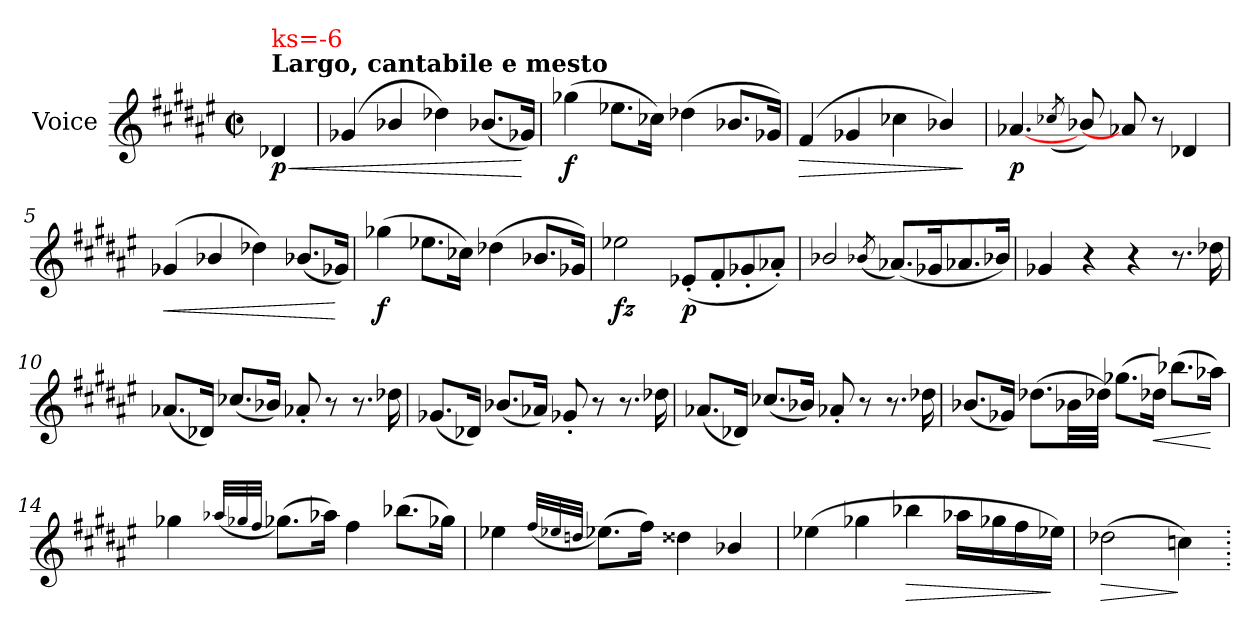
**kern	**dynam
*part1	*part1
*staff1	*staff1
*I"Voice	*
*I'V	*
*clefG2	*
*k[f#c#g#d#a#e#]	*
*M2/2	*
*met(c|)	*
=	=
!LO:TX:a:B:t=Largo, cantabile e mesto	!
!LO:TX:a:color=#FF0000:t=ks=-6	!
!	!LO:HP:b
!	!LO:DY:n=1:b
4d-Xi/	< p
=1	=1
(>4g-Xi/	.
4b-Xi/	.
4dd-Xi\)	.
(<8.b-Xi/L	.
16g-Xi/Jk)	[
=2	=2
!	!LO:DY:b
(>4gg-Xi\	f
8.ee-Xi\L	.
16cc-Xi\Jk)	.
(>4dd-Xi\	.
8.b-Xi/L	.
16g-Xi/Jk)	.
=3	=3
!	!LO:HP:b
(>4f#i/	>
4g-Xi/	.
4cc-Xi\	.
4b-Xi/)	.
.	]
=4	=4
!	!LO:DY:b
[4.a-Xi/	p
(<8qcc-Xi/	.
8b-Xi/)	.
8a-Xi/]	.
8r	.
4d-Xi/	.
!!LO:LB:g=z
=5	=5
!	!LO:HP:b
(>4g-Xi/	<
4b-Xi/	.
4dd-Xi\)	.
(<8.b-Xi/L	.
16g-Xi/Jk)	[
=6	=6
!	!LO:DY:b
(>4gg-Xi\	f
8.ee-Xi\L	.
16cc-Xi\Jk)	.
(>4dd-Xi\	.
8.b-Xi/L	.
16g-Xi/Jk)	.
=7	=7
!	!LO:DY:b
2ee-Xi\	fz
!	!LO:DY:b
(<8e-X'i/L	p
8f#'i/	.
8g-X'i/	.
8a-X'i/J)	.
=8	=8
2b-Xi/	.
(<8qb-Xi/	.
(<8.a-Xi/L)	.
16g-Xi/K	.
8.a-Xi/	.
16b-Xi/Jk)	.
=9	=9
4g-Xi/	.
4r	.
4r	.
8.r	.
16dd-Xi\	.
!!LO:LB:g=z
=10	=10
(<8.a-Xi/L	.
16d-Xi/Jk)	.
(<8.cc-Xi/L	.
16b-Xi/Jk)	.
8a-X'i/	.
8r	.
8.r	.
16dd-Xi\	.
=11	=11
(<8.g-Xi/L	.
16d-Xi/Jk)	.
(<8.b-Xi/L	.
16a-Xi/Jk)	.
8g-X'i/	.
8r	.
8.r	.
16dd-Xi\	.
=12	=12
(<8.a-Xi/L	.
16d-Xi/Jk)	.
(<8.cc-Xi/L	.
16b-Xi/Jk)	.
8a-X'i/	.
8r	.
8.r	.
16dd-Xi\	.
!!LO:LB:g=z
=13	=13
(<8.b-Xi/L	.
16g-Xi/Jk)	.
(>8.dd-Xi\L	.
32b-Xi\LL	.
32dd-Xi\JJJ)	.
(>8.gg-Xi\L	.
!	!LO:HP:b
16dd-Xi\Jk)	<
(>8.bb-Xi\L	.
16aa-Xi\Jk)	[
!!LO:LB:g=z
=14	=14
4gg-Xi\	.
(<32qaa-Xi/LLL	.
32qgg-Xi/	.
32qff#i/JJJ	.
(>8.gg-Xi\L)	.
16aa-Xi\Jk)	.
4ff#i\	.
(>8.bb-Xi\L	.
16gg-Xi\Jk)	.
=15	=15
4ee-Xi\	.
(<32qff#i/LLL	.
32qee-Xi/	.
32qddni/JJJ	.
(>8.ee-Xi\L)	.
16ff#i\Jk)	.
4dd##Xi\	.
4b-Xi/	.
=16	=16
(>4ee-Xi\	.
4gg-Xi\	.
!	!LO:HP:b
4bb-Xi\	>
16aa-Xi\LL	.
16gg-Xi\	.
16ff#i\	.
16ee-Xi\JJ)	]
=17	=17
!	!LO:HP:b
(>2dd-Xi\	>
4ccni\)	]
=.	=.
*-	*-
